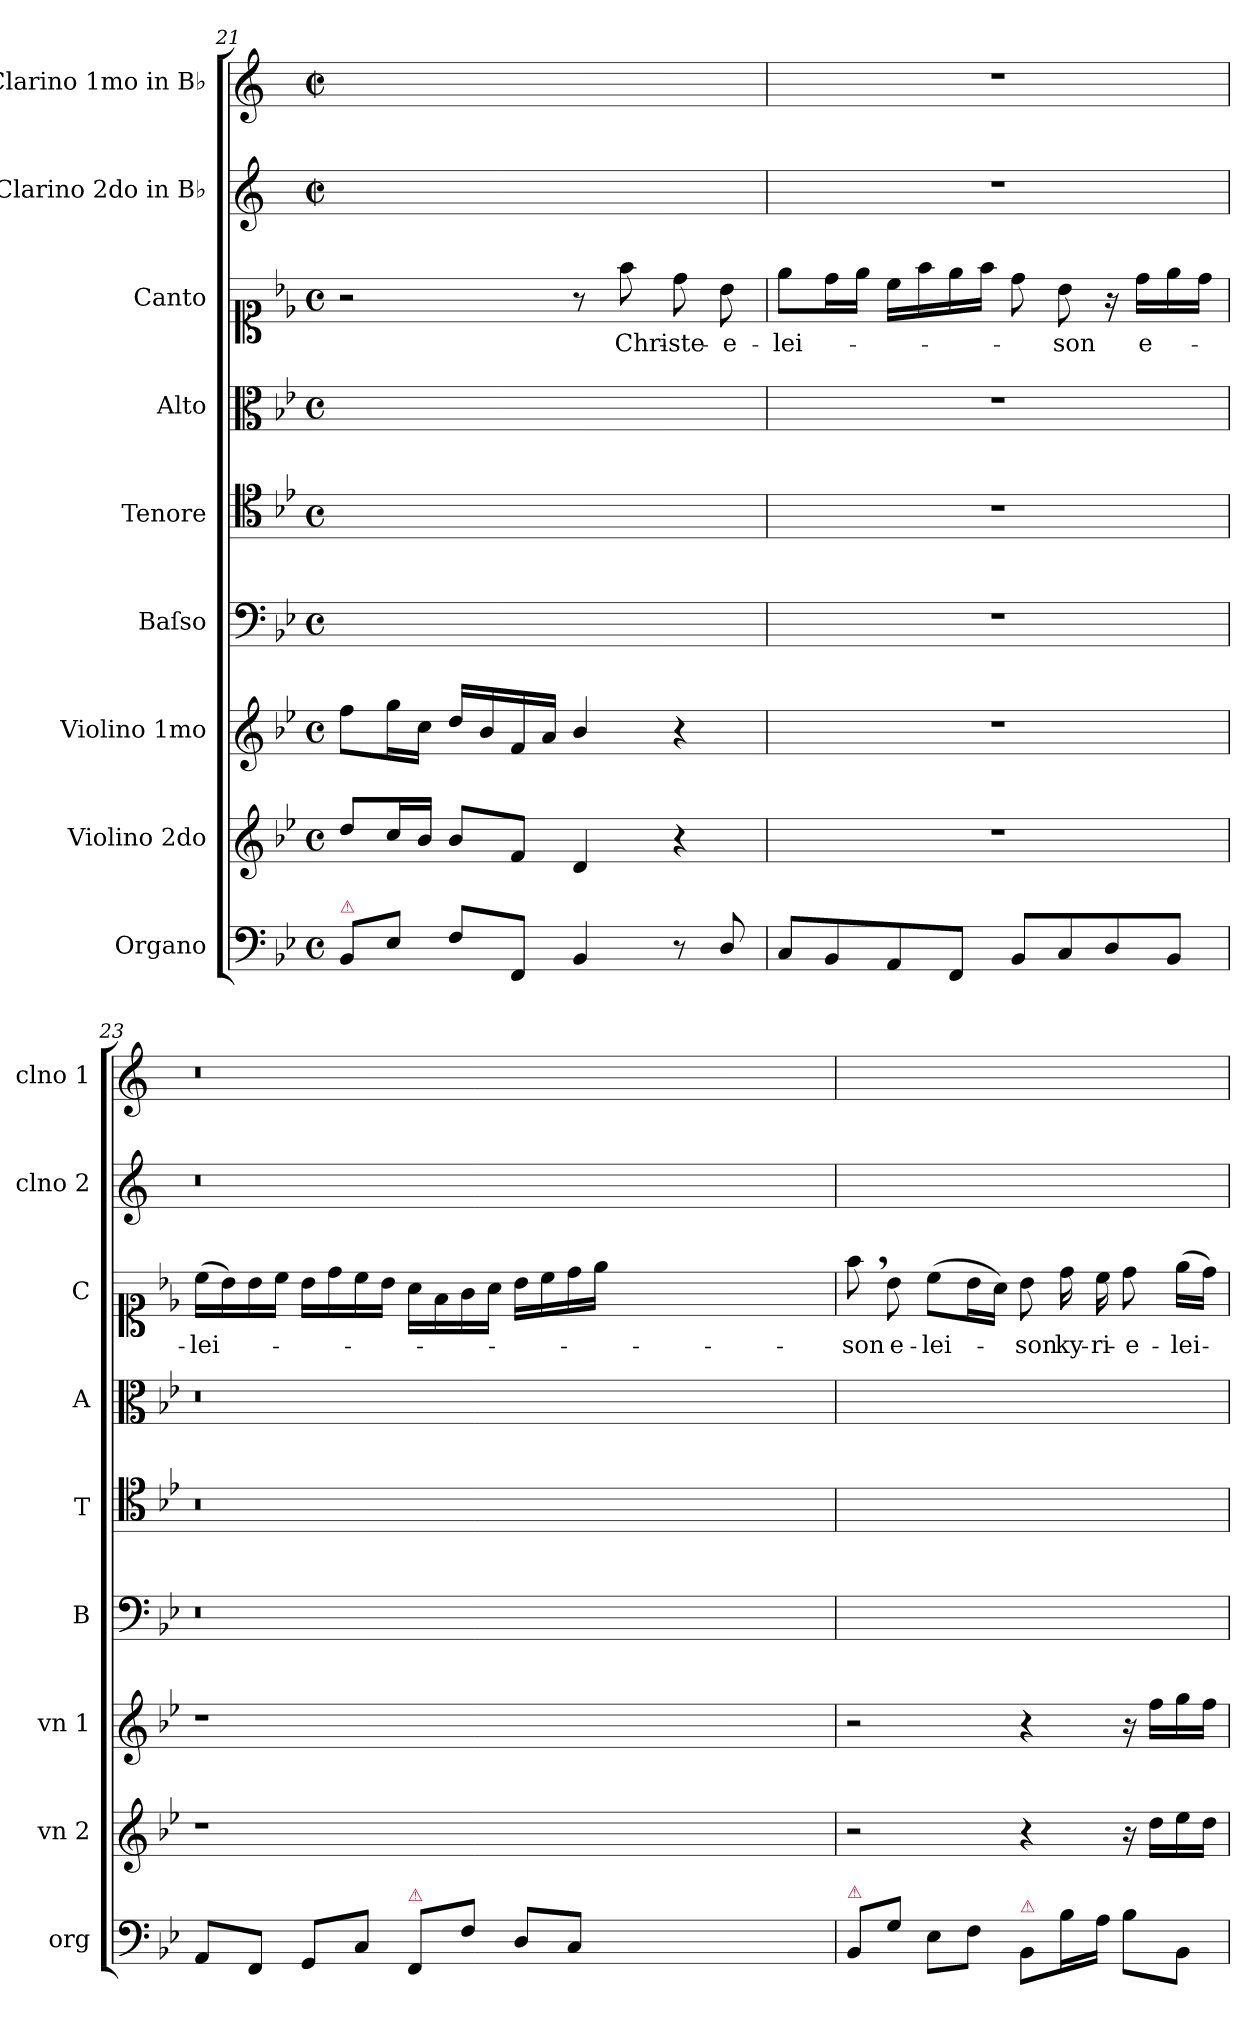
**kern	**kern	**dynam	**kern	**dynam	**kern	**kern	**kern	**kern	**text	**kern	**kern
*part9	*part8	*part8	*part7	*part7	*part6	*part5	*part4	*part3	*part3	*part2	*part1
*staff9	*staff8	*staff8	*staff7	*staff7	*staff6	*staff5	*staff4	*staff3	*staff3	*staff2	*staff1
*I"Organo	*I"Violino 2do	*	*I"Violino 1mo	*	*I"Baſso	*I"Tenore	*I"Alto	*I"Canto	*	*I"Clarino 2do in B♭	*I"Clarino 1mo in B♭
*I'org	*I'vn 2	*	*I'vn 1	*	*I'B	*I'T	*I'A	*I'C	*	*I'clno 2	*I'clno 1
*clefF4	*clefG2	*	*clefG2	*	*clefF4	*clefC4	*clefC3	*clefC1	*	*clefG2	*clefG2
*	*	*	*	*	*	*	*	*	*	*ITrd1c2	*ITrd1c2
*k[b-e-]	*k[b-e-]	*	*k[b-e-]	*	*k[b-e-]	*k[b-e-]	*k[b-e-]	*k[b-e-]	*	*k[b-e-]	*k[b-e-]
*M2/2	*M2/2	*	*M2/2	*	*M2/2	*M2/2	*M2/2	*M2/2	*	*M2/2	*M2/2
*met(c)	*met(c)	*	*met(c)	*	*met(c)	*met(c)	*met(c)	*met(c)	*	*met(c|)	*met(c|)
=21	=21	=21	=21	=21	=21	=21	=21	=21	=21	=21	=21
!LO:TX:a:color=crimson:t=⚠	!	!	!	!	!	!	!	!	!	!	!
8BB-/L	8dd/L	.	8ff\L	.	1ryy	1ryy	1ryy	2r	.	1ryy	1ryy
8E-\J	16cc/L	.	16gg\L	.	.	.	.	.	.	.	.
.	16b-/JJ	.	16cc\JJ	.	.	.	.	.	.	.	.
8F\L	8b-/L	.	16dd/LL	.	.	.	.	.	.	.	.
.	.	.	16b-/	.	.	.	.	.	.	.	.
8FF/J	8f/J	.	16f/	.	.	.	.	.	.	.	.
.	.	.	16a/JJ	.	.	.	.	.	.	.	.
4BB-/	4d/	.	4b-/	.	.	.	.	8r	.	.	.
.	.	.	.	.	.	.	.	8ff\	Chri-	.	.
8r	4r	.	4r	.	.	.	.	8dd\	-ste-	.	.
8D/	.	.	.	.	.	.	.	8b-\	-e-	.	.
=22	=22	=22	=22	=22	=22	=22	=22	=22	=22	=22	=22
8C/L	1r	.	1r	.	1r	1r	1r	8ee-\L	-lei-	1r	1r
8BB-/	.	.	.	.	.	.	.	16dd\L	.	.	.
.	.	.	.	.	.	.	.	16ee-\JJ	.	.	.
8AA/	.	.	.	.	.	.	.	16cc\LL	.	.	.
.	.	.	.	.	.	.	.	16ff\	.	.	.
8FF/J	.	.	.	.	.	.	.	16ee-\	.	.	.
.	.	.	.	.	.	.	.	16ff\JJ	.	.	.
8BB-/L	.	.	.	.	.	.	.	8dd\	.	.	.
8C/	.	.	.	.	.	.	.	8b-\	-son	.	.
8D/	.	.	.	.	.	.	.	16r	.	.	.
.	.	.	.	.	.	.	.	16dd\LL	e-	.	.
8BB-/J	.	.	.	.	.	.	.	16ee-\	.	.	.
.	.	.	.	.	.	.	.	16dd\JJ	.	.	.
=23	=23	=23	=23	=23	=23	=23	=23	=23	=23	=23	=23
8AA/L	1r	.	1r	.	0.r	0.r	0.r	(16cc\LL	-lei-	0.r	0.r
.	.	.	.	.	.	.	.	16b-\)	.	.	.
8FF/J	.	.	.	.	.	.	.	16b-\	.	.	.
.	.	.	.	.	.	.	.	16cc\JJ	.	.	.
8GG/L	.	.	.	.	.	.	.	16b-\LL	.	.	.
.	.	.	.	.	.	.	.	16dd\	.	.	.
8C/J	.	.	.	.	.	.	.	16cc\	.	.	.
.	.	.	.	.	.	.	.	16b-\JJ	.	.	.
!LO:TX:a:color=crimson:t=⚠	!	!	!	!	!	!	!	!	!	!	!
8FF/L	.	.	.	.	.	.	.	16a\LL	.	.	.
.	.	.	.	.	.	.	.	16f\	.	.	.
8F\J	.	.	.	.	.	.	.	16g\	.	.	.
.	.	.	.	.	.	.	.	16a\JJ	.	.	.
8D/L	.	.	.	.	.	.	.	16b-\LL	.	.	.
.	.	.	.	.	.	.	.	16cc\	.	.	.
8C/J	.	.	.	.	.	.	.	16dd\	.	.	.
.	.	.	.	.	.	.	.	16ee-\JJ	.	.	.
0ryy	0ryy	.	0ryy	.	.	.	.	0ryy	.	.	.
=24	=24	=24	=24	=24	=24	=24	=24	=24	=24	=24	=24
!LO:TX:a:color=crimson:t=⚠	!	!	!	!	!	!	!	!	!	!	!
8BB-/L	2r	.	2r	.	1ryy	1ryy	1ryy	8ff,\	-son	1ryy	1ryy
8G\J	.	.	.	.	.	.	.	8b-\	e-	.	.
8E-\L	.	.	.	.	.	.	.	(8cc\L	-lei-	.	.
8F\J	.	.	.	.	.	.	.	16b-\L	.	.	.
.	.	.	.	.	.	.	.	16a\JJ)	.	.	.
!LO:TX:a:color=crimson:t=⚠	!	!	!	!	!	!	!	!	!	!	!
8BB-/L	4r	.	4r	.	.	.	.	8b-\	-son	.	.
16B-\L	.	.	.	.	.	.	.	16dd\	ky-	.	.
16A\JJ	.	.	.	.	.	.	.	16cc\	-ri-	.	.
8B-\L	16r	.	16r	.	.	.	.	8dd\	-e-	.	.
!	!	!LO:DY:b	!	!LO:DY:b	!	!	!	!	!	!	!
.	16dd\LL	piano	16ff\LL	piano	.	.	.	.	.	.	.
8BB-\J	16ee-\	.	16gg\	.	.	.	.	(16ee-\LL	-lei-	.	.
.	16dd\JJ	.	16ff\JJ	.	.	.	.	16dd\JJ)	.	.	.
=	=	=	=	=	=	=	=	=	=	=	=
*-	*-	*-	*-	*-	*-	*-	*-	*-	*-	*-	*-
